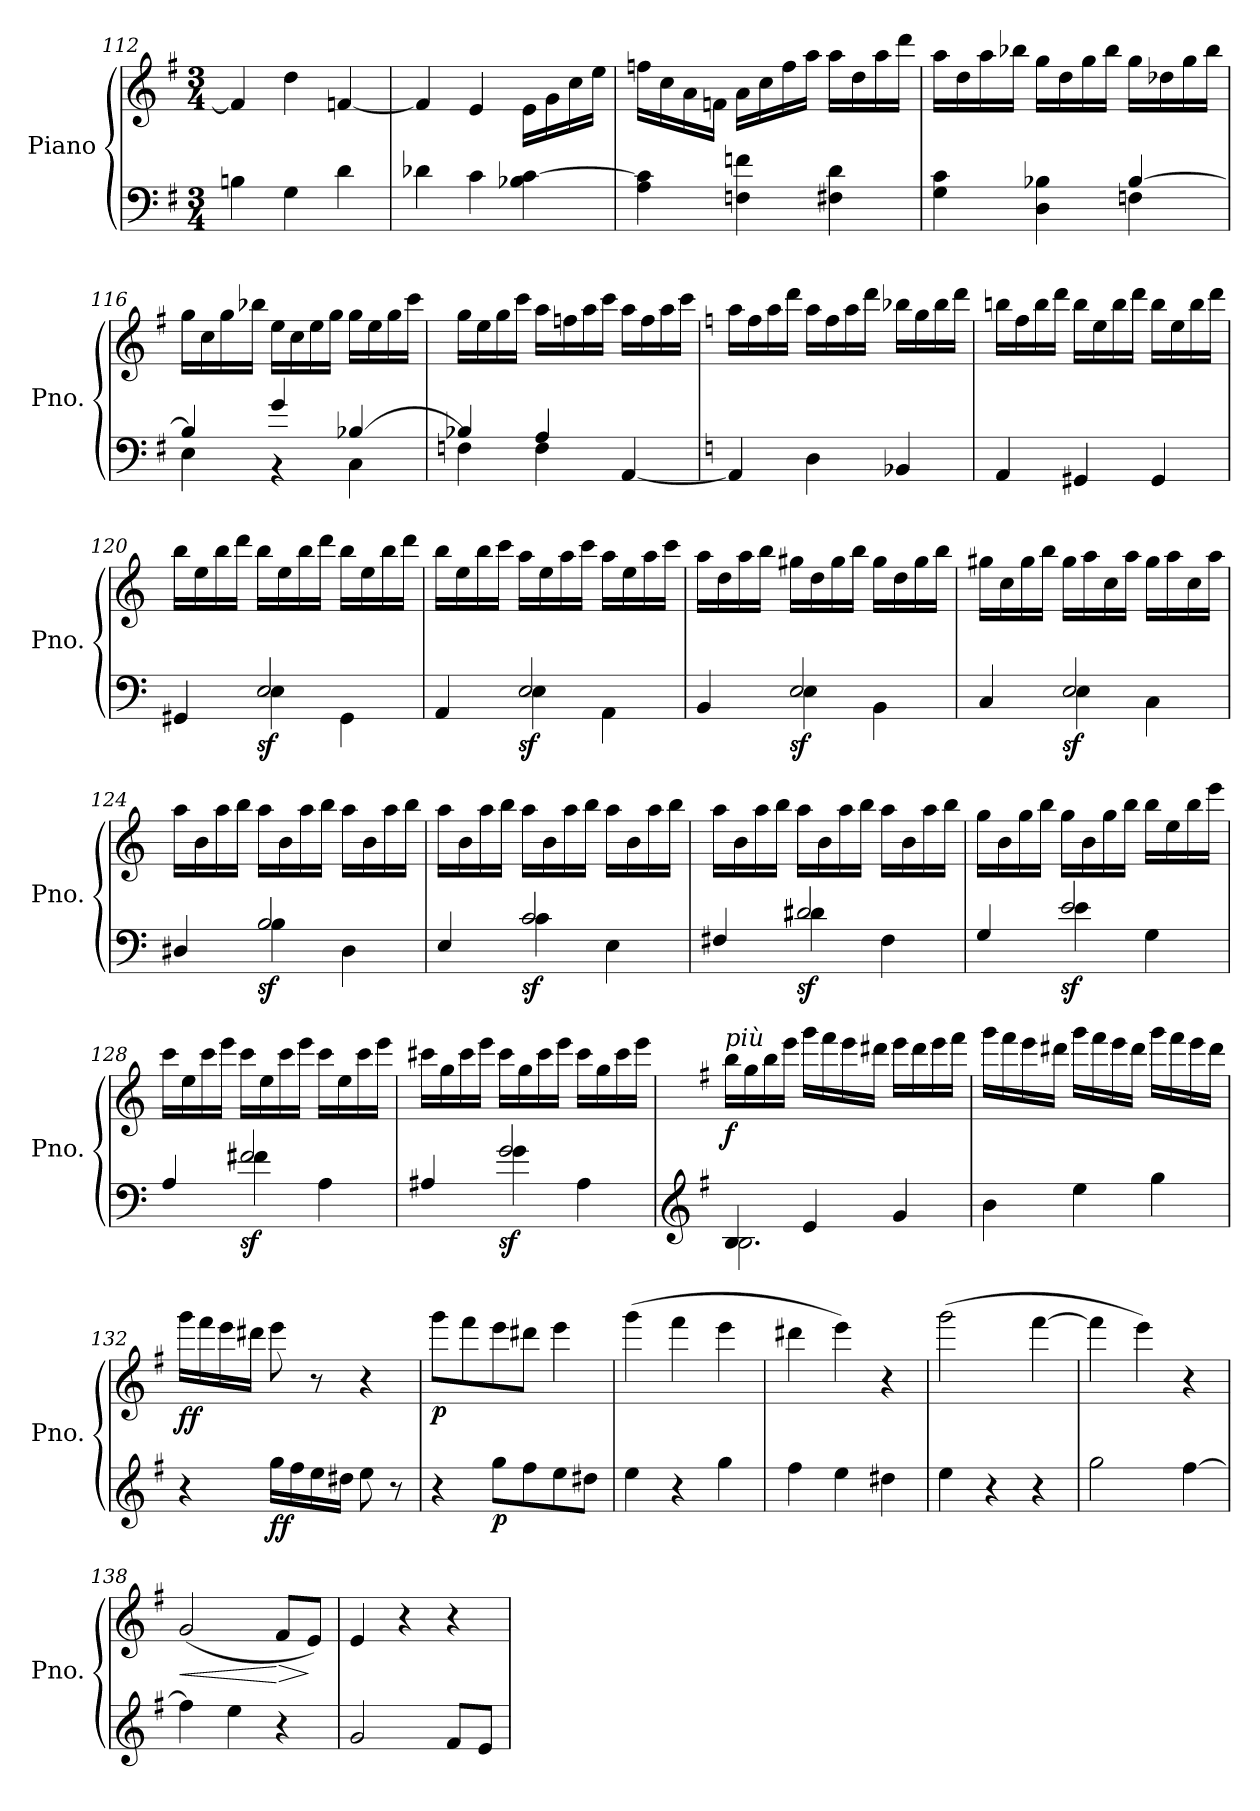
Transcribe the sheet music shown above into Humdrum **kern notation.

**kern	**kern	**dynam
*part1	*part1	*part1
*staff2	*staff1	*staff1/2
*I"Piano	*	*
*I'Pno.	*	*
*clefF4	*clefG2	*
*k[f#]	*k[f#]	*
*M3/4	*M3/4	*
=112	=112	=112
4Bn\	4f/]	.
4G\	4dd\	.
4d\	[4fn/	.
=113	=113	=113
4d-X\	4f/]	.
4c\	4e/	.
4B-X\ [4c\	16e\LL	.
.	16g\	.
.	16cc\	.
.	16ee\JJ	.
!!LO:PB:g=z
=114	=114	=114
4A\ 4c\]	16ffn\LL	.
.	16cc\	.
.	16a\	.
.	16fn\JJ	.
4Fn\ 4fn\	16a\LL	.
.	16cc\	.
.	16ff\	.
.	16aa\JJ	.
4F#X\ 4d\	16aa\LL	.
.	16dd\	.
.	16aa\	.
.	16ddd\JJ	.
=115	=115	=115
*^	*	*
4G\ 4c\	2ryy	16aa\LL	.
.	.	16dd\	.
.	.	16aa\	.
.	.	16bb-X\JJ	.
4D\ 4B-X\	.	16gg\LL	.
.	.	16dd\	.
.	.	16gg\	.
.	.	16bb-\JJ	.
[4B-/	4Fn\	16gg\LL	.
.	.	16dd-X\	.
.	.	16gg\	.
.	.	16bb-\JJ	.
=116	=116	=116	=116
4B-/]	4E\	16gg\LL	.
.	.	16cc\	.
.	.	16gg\	.
.	.	16bb-X\JJ	.
4g/	4r	16ee\LL	.
.	.	16cc\	.
.	.	16ee\	.
.	.	16gg\JJ	.
[4B-X/	4C\	16gg\LL	.
.	.	16ee\	.
.	.	16gg\	.
.	.	16ccc\JJ	.
!!LO:LB:g=z
=117	=117	=117	=117
4B-X/]	4Fn\	16gg\LL	.
.	.	16ee\	.
.	.	16gg\	.
.	.	16ccc\JJ	.
4A/	4F\	16aa\LL	.
.	.	16ffn\	.
.	.	16aa\	.
.	.	16ccc\JJ	.
[4AA/	4ryy	16aa\LL	.
.	.	16ff\	.
.	.	16aa\	.
.	.	16ccc\JJ	.
*v	*v	*	*
=118	=118	=118
*k[]	*k[]	*
!	!	!LO:DY:b
4AA/]	16aa\LL	other-dynamics
.	16ff\	.
.	16aa\	.
.	16ddd\JJ	.
4D\	16aa\LL	.
.	16ff\	.
.	16aa\	.
.	16ddd\JJ	.
4BB-X/	16bb-X\LL	.
.	16gg\	.
.	16bb-\	.
.	16ddd\JJ	.
!!LO:LB:g=z
=119	=119	=119
4AA/	16bbn\LL	.
.	16ff\	.
.	16bb\	.
.	16ddd\JJ	.
4GG#X/	16bb\LL	.
.	16ee\	.
.	16bb\	.
.	16ddd\JJ	.
4GG#/	16bb\LL	.
.	16ee\	.
.	16bb\	.
.	16ddd\JJ	.
!!LO:LB:g=z
=120	=120	=120
*^	*	*
4GG#X/	4ryy	16bb\LL	.
.	.	16ee\	.
.	.	16bb\	.
.	.	16ddd\JJ	.
!	!	!	!LO:DY:b=2
2E/	4E\	16bb\LL	sf
.	.	16ee\	.
.	.	16bb\	.
.	.	16ddd\JJ	.
.	4GG#\	16bb\LL	.
.	.	16ee\	.
.	.	16bb\	.
.	.	16ddd\JJ	.
=121	=121	=121	=121
4AA/	4ryy	16bb\LL	.
.	.	16ee\	.
.	.	16bb\	.
.	.	16ccc\JJ	.
!	!	!	!LO:DY:b=2
2E/	4E\	16aa\LL	sf
.	.	16ee\	.
.	.	16aa\	.
.	.	16ccc\JJ	.
.	4AA\	16aa\LL	.
.	.	16ee\	.
.	.	16aa\	.
.	.	16ccc\JJ	.
=122	=122	=122	=122
4BB/	4ryy	16aa\LL	.
.	.	16dd\	.
.	.	16aa\	.
.	.	16bb\JJ	.
!	!	!	!LO:DY:b=2
2E/	4E\	16gg#X\LL	sf
.	.	16dd\	.
.	.	16gg#\	.
.	.	16bb\JJ	.
.	4BB\	16gg#\LL	.
.	.	16dd\	.
.	.	16gg#\	.
.	.	16bb\JJ	.
!!LO:LB:g=z
=123	=123	=123	=123
4C/	4ryy	16gg#X\LL	.
.	.	16cc\	.
.	.	16gg#\	.
.	.	16bb\JJ	.
!	!	!	!LO:DY:b=2
2E/	4E\	16gg#\LL	sf
.	.	16aa\	.
.	.	16cc\	.
.	.	16aa\JJ	.
.	4C\	16gg#\LL	.
.	.	16aa\	.
.	.	16cc\	.
.	.	16aa\JJ	.
=124	=124	=124	=124
4D#X/	4ryy	16aa\LL	.
.	.	16b\	.
.	.	16aa\	.
.	.	16bb\JJ	.
!	!	!	!LO:DY:b=2
2B/	4B\	16aa\LL	sf
.	.	16b\	.
.	.	16aa\	.
.	.	16bb\JJ	.
.	4D#\	16aa\LL	.
.	.	16b\	.
.	.	16aa\	.
.	.	16bb\JJ	.
=125	=125	=125	=125
4E/	4ryy	16aa\LL	.
.	.	16b\	.
.	.	16aa\	.
.	.	16bb\JJ	.
!	!	!	!LO:DY:b=2
2c/	4c\	16aa\LL	sf
.	.	16b\	.
.	.	16aa\	.
.	.	16bb\JJ	.
.	4E\	16aa\LL	.
.	.	16b\	.
.	.	16aa\	.
.	.	16bb\JJ	.
!!LO:LB:g=z
=126	=126	=126	=126
4F#X/	4ryy	16aa\LL	.
.	.	16b\	.
.	.	16aa\	.
.	.	16bb\JJ	.
!	!	!	!LO:DY:b=2
2d#X/	4d#\	16aa\LL	sf
.	.	16b\	.
.	.	16aa\	.
.	.	16bb\JJ	.
.	4F#\	16aa\LL	.
.	.	16b\	.
.	.	16aa\	.
.	.	16bb\JJ	.
=127	=127	=127	=127
4G/	4ryy	16gg\LL	.
.	.	16b\	.
.	.	16gg\	.
.	.	16bb\JJ	.
!	!	!	!LO:DY:b=2
2e/	4e\	16gg\LL	sf
.	.	16b\	.
.	.	16gg\	.
.	.	16bb\JJ	.
.	4G\	16bb\LL	.
.	.	16ee\	.
.	.	16bb\	.
.	.	16eee\JJ	.
=128	=128	=128	=128
4A/	4ryy	16ccc\LL	.
.	.	16ee\	.
.	.	16ccc\	.
.	.	16eee\JJ	.
!	!	!	!LO:DY:b=2
2f#X/	4f#\	16ccc\LL	sf
.	.	16ee\	.
.	.	16ccc\	.
.	.	16eee\JJ	.
.	4A\	16ccc\LL	.
.	.	16ee\	.
.	.	16ccc\	.
.	.	16eee\JJ	.
!!LO:PB:g=z
=129	=129	=129	=129
4A#X/	4ryy	16ccc#X\LL	.
.	.	16gg\	.
.	.	16ccc#\	.
.	.	16eee\JJ	.
!	!	!	!LO:DY:b=2
2g/	4g\	16ccc#\LL	sf
.	.	16gg\	.
.	.	16ccc#\	.
.	.	16eee\JJ	.
.	4A#\	16ccc#\LL	.
.	.	16gg\	.
.	.	16ccc#\	.
.	.	16eee\JJ	.
=130	=130	=130	=130
*clefG2	*	*	*
*k[f#]	*	*k[f#]	*
!	!	!LO:TX:a:i:t=più	!
!	!	!	!LO:DY:b
4B/	2.B\	16bb\LL	f
.	.	16gg\	.
.	.	16bb\	.
.	.	16eee\JJ	.
4e/	.	16ggg\LL	.
.	.	16fff#\	.
.	.	16eee\	.
.	.	16ddd#X\JJ	.
4g/	.	16eee\LL	.
.	.	16ddd#\	.
.	.	16eee\	.
.	.	16fff#\JJ	.
*v	*v	*	*
!!LO:LB:g=z
=131	=131	=131
4b\	16ggg\LL	.
.	16fff#\	.
.	16eee\	.
.	16ddd#X\JJ	.
4ee\	16ggg\LL	.
.	16fff#\	.
.	16eee\	.
.	16ddd#\JJ	.
4gg\	16ggg\LL	.
.	16fff#\	.
.	16eee\	.
.	16ddd#\JJ	.
!!LO:LB:g=z
=132	=132	=132
!	!	!LO:DY:b
4r	16ggg\LL	ff
.	16fff#\	.
.	16eee\	.
.	16ddd#X\JJ	.
!	!	!LO:DY:b=2
16gg\LL	8eee\	ff
16ff#\	.	.
16ee\	8r	.
16dd#X\JJ	.	.
8ee\	4r	.
8r	.	.
=133	=133	=133
!	!	!LO:DY:b
4r	8ggg\L	p
.	8fff#\	.
!	!	!LO:DY:b=2
8gg\L	8eee\	p
8ff#\	8ddd#X\J	.
8ee\	4eee\	.
8dd#X\J	.	.
=134	=134	=134
!	!	!LO:DY:b
4ee\	(4ggg\	other-dynamics
4r	4fff#\	.
4gg\	4eee\	.
=135	=135	=135
4ff#\	4ddd#X\	.
4ee\	4eee\)	.
4dd#X\	4r	.
=136	=136	=136
4ee\	(2ggg\	.
4r	.	.
4r	[4fff#\	.
=137	=137	=137
2gg\	4fff#\]	.
.	4eee\)	.
[4ff#\	4r	.
!!LO:LB:g=z
=138	=138	=138
!	!	!LO:HP:b
4ff#\]	(2g/	<
4ee\	.	.
!	!	!LO:HP:n=1:b
4r	8f#/L	[ >
.	8e/J)	]
!!LO:LB:g=z
=139	=139	=139
2g/	4e/	.
.	4r	.
8f#/L	4r	.
8e/J	.	.
=	=	=
*-	*-	*-
